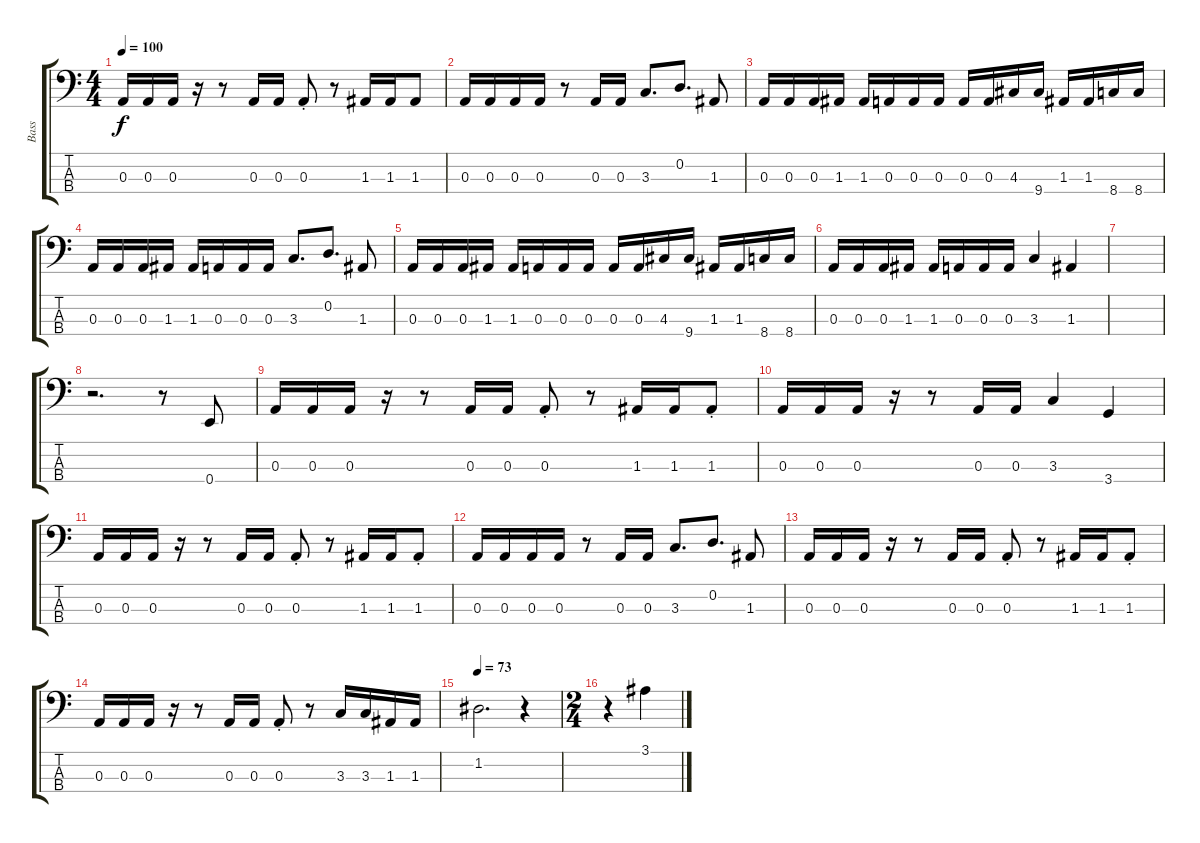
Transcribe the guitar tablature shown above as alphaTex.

\track ("Bass" "Bass") {instrument electricbassfinger}
\staff {score tabs}
\tuning (G2 D2 A1 E1) {hide}
\ts (4 4)
\tempo 100
\clef f4
\ks c
0.3.16{dy f} 0.3.16 0.3.16 r.16 r.8 0.3.16 0.3.16 0.3{st}.8 r.8 1.3.16 1.3.16 1.3.8 |
0.3.16 0.3.16 0.3.16 0.3.16 r.8 0.3.16 0.3.16 3.3.8{d} 0.2.8{d} 1.3.8 |
0.3.16 0.3.16 0.3.16 1.3.16 1.3.16 0.3.16 0.3.16 0.3.16 0.3.16 0.3.16 4.3.16 9.4.16 1.3.16 1.3.16 8.4.16 8.4.16 |
0.3.16 0.3.16 0.3.16 1.3.16 1.3.16 0.3.16 0.3.16 0.3.16 3.3.8{d} 0.2.8{d} 1.3.8 |
0.3.16 0.3.16 0.3.16 1.3.16 1.3.16 0.3.16 0.3.16 0.3.16 0.3.16 0.3.16 4.3.16 9.4.16 1.3.16 1.3.16 8.4.16 8.4.16 |
0.3.16 0.3.16 0.3.16 1.3.16 1.3.16 0.3.16 0.3.16 0.3.16 3.3.4 1.3.4 |
|
r.2{d} r.8 0.4.8 |
0.3.16 0.3.16 0.3.16 r.16 r.8 0.3.16 0.3.16 0.3{st}.8 r.8 1.3.16 1.3.16 1.3{st}.8 |
0.3.16 0.3.16 0.3.16 r.16 r.8 0.3.16 0.3.16 3.3.4 3.4.4 |
0.3.16 0.3.16 0.3.16 r.16 r.8 0.3.16 0.3.16 0.3{st}.8 r.8 1.3.16 1.3.16 1.3{st}.8 |
0.3.16 0.3.16 0.3.16 0.3.16 r.8 0.3.16 0.3.16 3.3.8{d} 0.2.8{d} 1.3.8 |
0.3.16 0.3.16 0.3.16 r.16 r.8 0.3.16 0.3.16 0.3{st}.8 r.8 1.3.16 1.3.16 1.3{st}.8 |
0.3.16 0.3.16 0.3.16 r.16 r.8 0.3.16 0.3.16 0.3{st}.8 r.8 3.3.16 3.3.16 1.3.16 1.3.16 |
\tempo 73
1.2.2{d} r.4 |
\ts (2 4)
r.4 3.1.4
